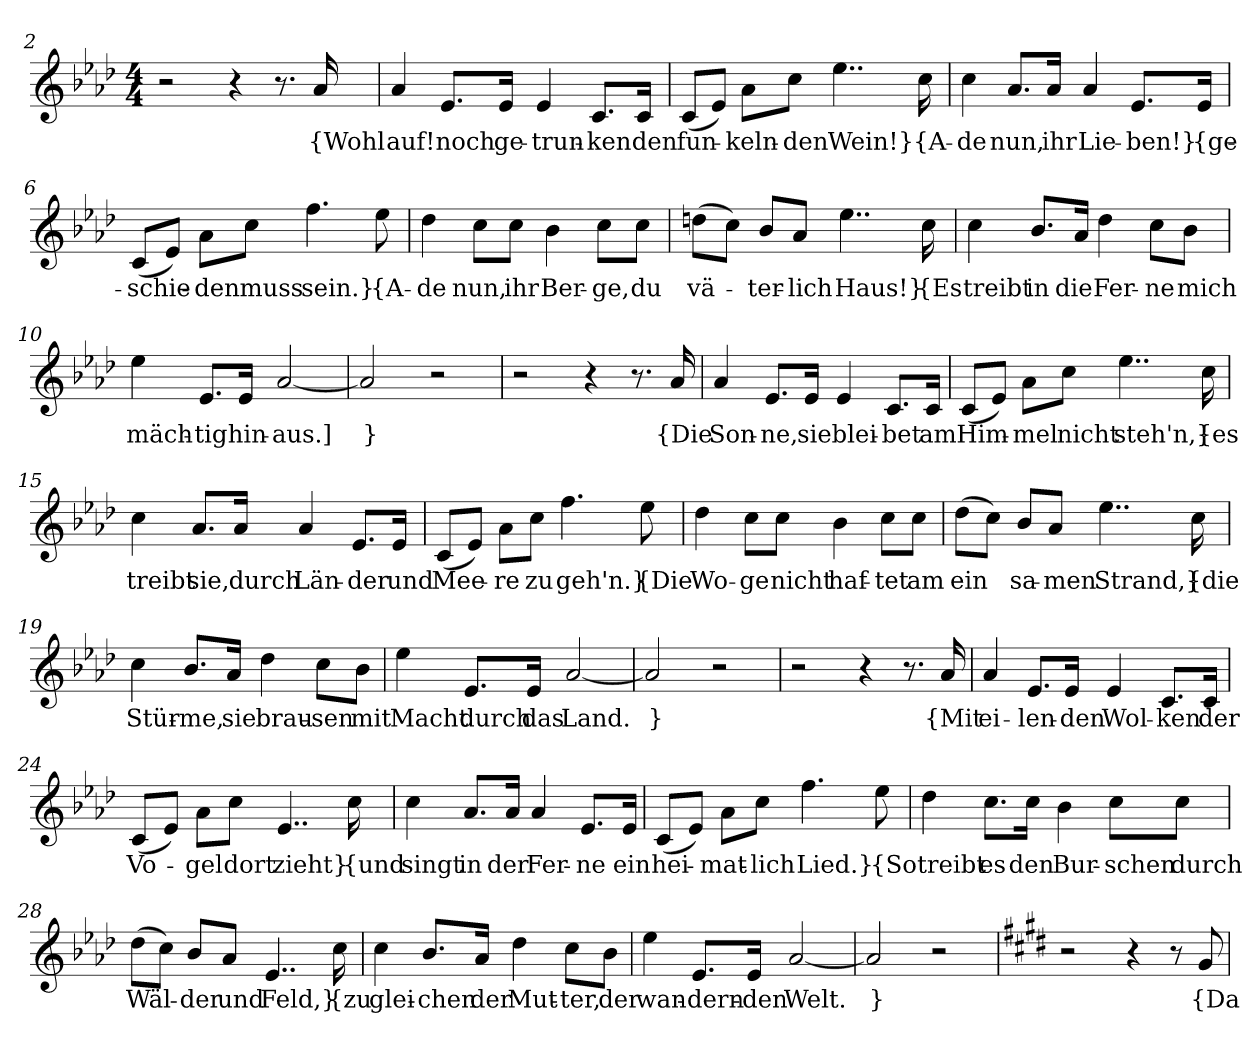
**kern	**text
*part1	*part1
*staff1	*staff1
*clefG2	*
*k[b-e-a-d-]	*
*M4/4	*
=2	=2
2r	.
4r	.
8.r	.
16a-	{Wohl
=3	=3
4a-	auf!
8.e-/L	noch
16e-/Jk	ge-
4e-	-trun-
8.c/L	-ken
16c/Jk	den
=4	=4
(8c/L	fun-
8e-/J)	.
8a-\L	-keln-
8cc\J	-den
4..ee-	Wein!}
16cc	{A-
=5	=5
4cc	-de
8.a-/L	nun,
16a-/Jk	ihr
4a-	Lie-
8.e-/L	-ben!}
16e-/Jk	{ge-
=6	=6
(8c/L	-schie-
8e-/J)	.
8a-\L	-den
8cc\J	muss
4.ff	sein.}
8ee-	{A-
=7	=7
4dd-	-de
8cc\L	nun,
8cc\J	ihr
4b-	Ber-
8cc\L	-ge,
8cc\J	du
=8	=8
(8ddn\L	vä-
8cc\J)	.
8b-/L	-ter-
8a-/J	-lich
4..ee-	Haus!}
16cc	{Es
=9	=9
4cc	treibt
8.b-/L	in
16a-/Jk	die
4dd-	Fer-
8cc\L	-ne
8b-\J	mich
=10	=10
4ee-	mäch-
8.e-/L	-tig
16e-/Jk	hin-
[2a-	-aus.]
=11	=11
2a-]	}
2r	.
=12	=12
2r	.
4r	.
8.r	.
16a-	{Die
=13	=13
4a-	Son-
8.e-/L	-ne,
16e-/Jk	sie
4e-	blei-
8.c/L	-bet
16c/Jk	am
=14	=14
(8c/L	Him-
8e-/J)	.
8a-\L	-mel
8cc\J	nicht
4..ee-	steh'n,}
16cc	{es
=15	=15
4cc	treibt
8.a-/L	sie,
16a-/Jk	durch
4a-	Län-
8.e-/L	-der
16e-/Jk	und
=16	=16
(8c/L	Mee-
8e-/J)	.
8a-\L	-re
8cc\J	zu
4.ff	geh'n.}
8ee-	{Die
=17	=17
4dd-	Wo-
8cc\L	-ge
8cc\J	nicht
4b-	haf-
8cc\L	-tet
8cc\J	am
=18	=18
(8dd-\L	ein
8cc\J)	.
8b-/L	-sa-
8a-/J	-men
4..ee-	Strand,}
16cc	{die
=19	=19
4cc	Stür-
8.b-/L	-me,
16a-/Jk	sie
4dd-	brau-
8cc\L	-sen
8b-\J	mit
=20	=20
4ee-	Macht
8.e-/L	durch
16e-/Jk	das
[2a-	Land.
=21	=21
2a-]	}
2r	.
=22	=22
2r	.
4r	.
8.r	.
16a-	{Mit
=23	=23
4a-	ei-
8.e-/L	-len-
16e-/Jk	-den
4e-	Wol-
8.c/L	-ken
16c/Jk	der
=24	=24
(8c/L	Vo-
8e-/J)	.
8a-\L	-gel
8cc\J	dort
4..e-	zieht}
16cc	{und
=25	=25
4cc	singt
8.a-/L	in
16a-/Jk	der
4a-	Fer-
8.e-/L	-ne
16e-/Jk	ein
=26	=26
(8c/L	hei-
8e-/J)	.
8a-\L	-mat-
8cc\J	-lich
4.ff	Lied.}
8ee-	{So
=27	=27
4dd-	treibt
8.cc\L	es
16cc\Jk	den
4b-	Bur-
8cc\L	-schen
8cc\J	durch
=28	=28
(8dd-\L	Wäl-
8cc\J)	.
8b-/L	-der
8a-/J	und
4..e-	Feld,}
16cc	{zu
=29	=29
4cc	glei-
8.b-/L	-chen
16a-/Jk	der
4dd-	Mut-
8cc\L	-ter,
8b-\J	der
=30	=30
4ee-	wan-
8.e-/L	-dern-
16e-/Jk	-den
[2a-	Welt.
=31	=31
2a-]	}
2r	.
=32	=32
*k[f#c#g#d#]	*
2r	.
4r	.
8r	.
8g#	{Da
=	=
*-	*-
